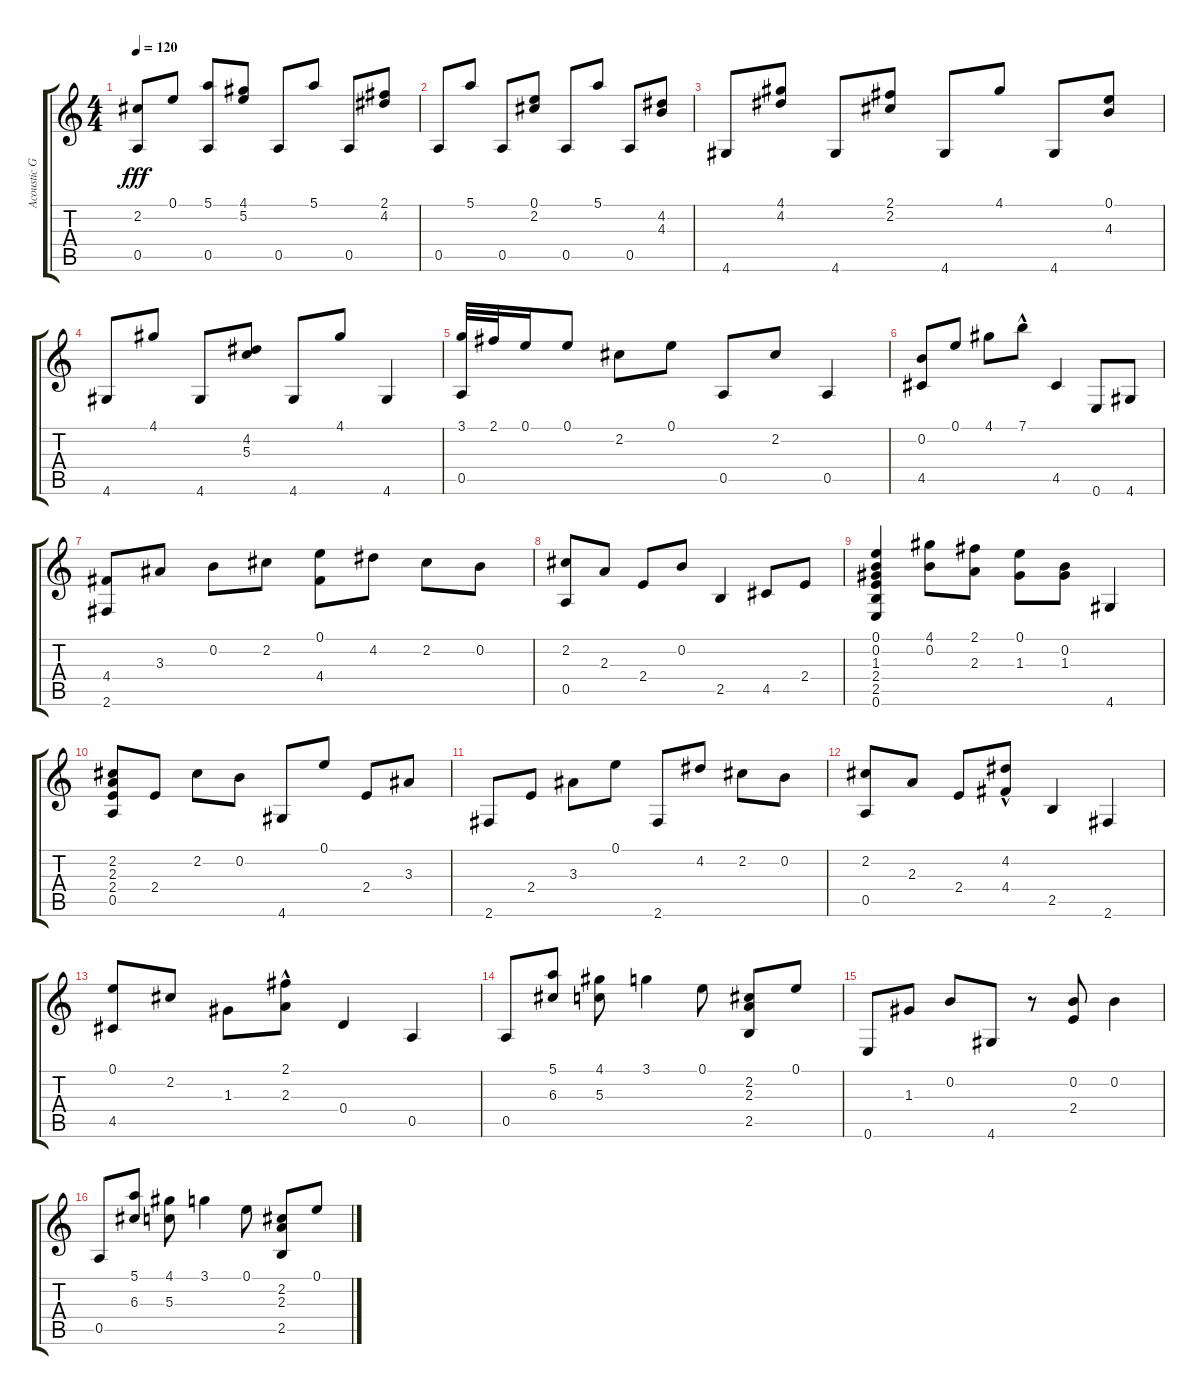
\track ("Acoustic Guitar" "Acoustic G") {instrument acousticguitarsteel}
\staff {score tabs}
\tuning (E4 B3 G3 D3 A2 E2) {hide}
\ts (4 4)
\tempo 120
\clef g2
\ks c
(2.2 0.5).8{dy fff} 0.1.8 (5.1 0.5).8 (4.1 5.2).8 0.5.8 5.1.8 0.5.8 (2.1 4.2).8 |
0.5.8 5.1.8 0.5.8 (0.1 2.2).8 0.5.8 5.1.8 0.5.8 (4.2 4.3).8 |
4.6.8 (4.1 4.2).8 4.6.8 (2.1 2.2).8 4.6.8 4.1.8 4.6.8 (0.1 4.3).8 |
4.6.8 4.1.8 4.6.8 (4.2 5.3).8 4.6.8 4.1.8 4.6.4 |
(3.1 0.5).32 2.1.32 0.1.16 0.1.8 2.2.8 0.1.8 0.5.8 2.2.8 0.5.4 |
(0.2 4.5).8 0.1.8 4.1.8 7.1{hac}.8 4.5.4 0.6.8 4.6.8 |
(4.4 2.6).8 3.3.8 0.2.8 2.2.8 (0.1 4.4).8 4.2.8 2.2.8 0.2.8 |
(2.2 0.5).8 2.3.8 2.4.8 0.2.8 2.5.4 4.5.8 2.4.8 |
(0.1 0.2 1.3 2.4 2.5 0.6).4 (4.1 0.2).8 (2.1 2.3).8 (0.1 1.3).8 (0.2 1.3).8 4.6.4 |
(2.2 2.3 2.4 0.5).8 2.4.8 2.2.8 0.2.8 4.6.8 0.1.8 2.4.8 3.3.8 |
2.6.8 2.4.8 3.3.8 0.1.8 2.6.8 4.2.8 2.2.8 0.2.8 |
(2.2 0.5).8 2.3.8 2.4.8 (4.2{hac} 4.4{hac}).8 2.5.4 2.6.4 |
(0.1 4.5).8 2.2.8 1.3.8 (2.1{hac} 2.3{hac}).8 0.4.4 0.5.4 |
0.5.8 (5.1 6.3).8 (4.1 5.3).8 3.1.4 0.1.8 (2.2 2.3 2.5).8 0.1.8 |
0.6.8 1.3.8 0.2.8 4.6.8 r.8 (0.2 2.4).8 0.2.4 |
0.5.8 (5.1 6.3).8 (4.1 5.3).8 3.1.4 0.1.8 (2.2 2.3 2.5).8 0.1.8
